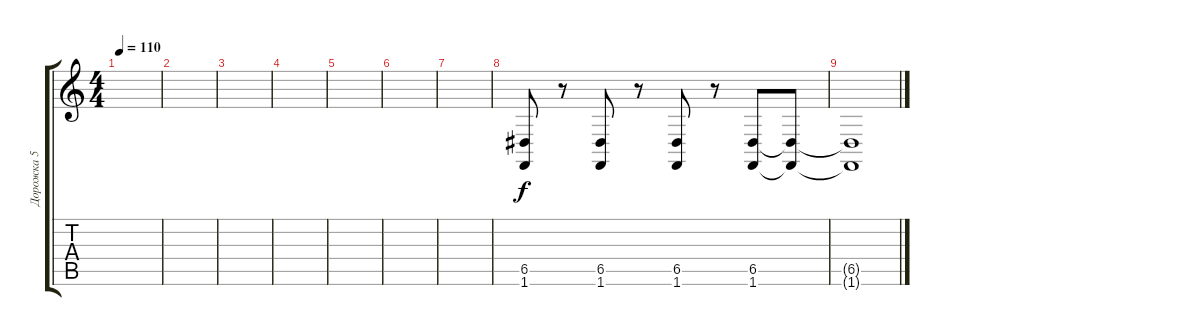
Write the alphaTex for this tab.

\track ("Дорожка 5" "Дорожка 5") {instrument telephonering}
\staff {score tabs}
\tuning (E4 B3 G3 D3 A2 E2) {hide}
\ts (4 4)
\tempo 110
\clef g2
\ks c
|
|
|
|
|
|
|
(6.5 1.6).8 r.8 (6.5 1.6).8 r.8 (6.5 1.6).8 r.8 (6.5 1.6).8 (6.5{t} 1.6{t}).8 |
(6.5{t} 1.6{t}).1
